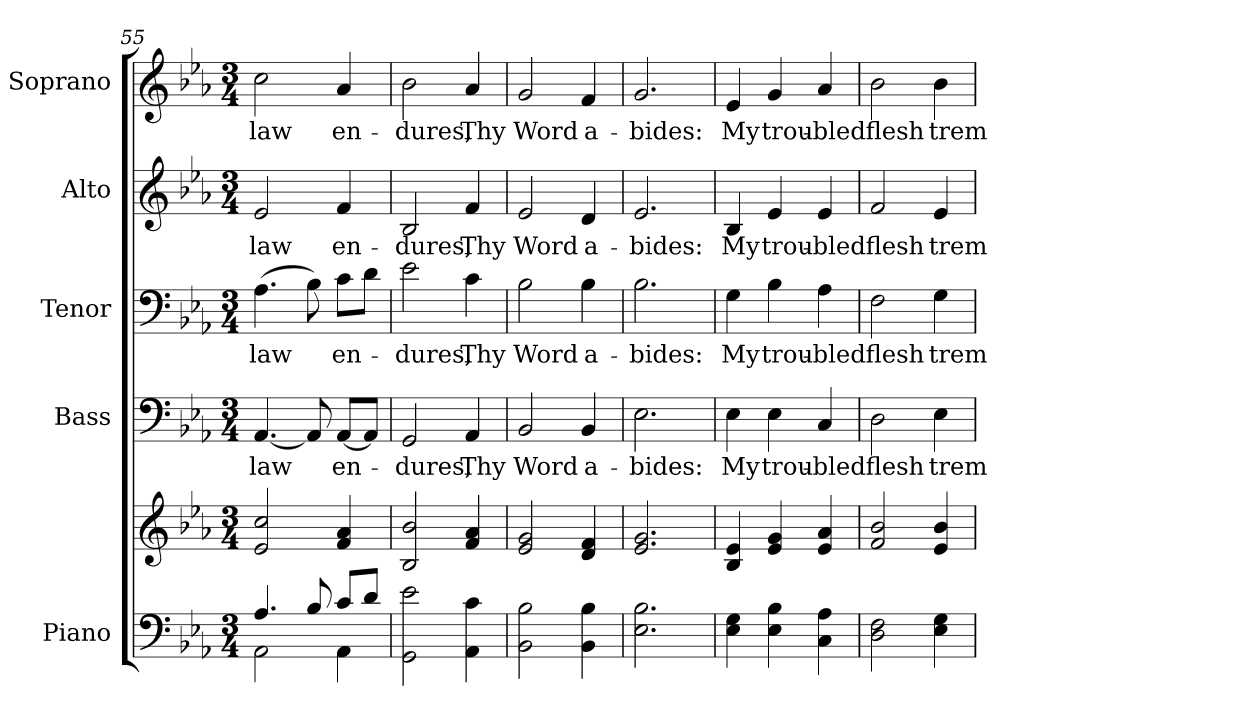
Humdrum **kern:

**kern	**kern	**kern	**text	**kern	**text	**kern	**text	**kern	**text
*part5	*part5	*part4	*part4	*part3	*part3	*part2	*part2	*part1	*part1
*staff6	*staff5	*staff4	*staff4	*staff3	*staff3	*staff2	*staff2	*staff1	*staff1
*I"Piano	*	*I"Bass	*	*I"Tenor	*	*I"Alto	*	*I"Soprano	*
*I'Pno.	*	*I'B.	*	*I'T.	*	*I'A.	*	*I'S.	*
!!LO:PB:g=z
*clefF4	*clefG2	*clefF4	*	*clefF4	*	*clefG2	*	*clefG2	*
*k[b-e-a-]	*k[b-e-a-]	*k[b-e-a-]	*	*k[b-e-a-]	*	*k[b-e-a-]	*	*k[b-e-a-]	*
*E-:	*E-:	*E-:	*	*E-:	*	*E-:	*	*E-:	*
*M3/4	*M3/4	*M3/4	*	*M3/4	*	*M3/4	*	*M3/4	*
=55	=55	=55	=55	=55	=55	=55	=55	=55	=55
*^	*	*	*	*	*	*	*	*	*
!	!	!	!	!LO:LY:b:color=#000000	!	!	!	!	!	!
!	!	!	!	!	!	!LO:LY:b:color=#000000	!	!	!	!
!	!	!	!	!	!	!	!	!LO:LY:b:color=#000000	!	!
!	!	!	!	!	!	!	!	!	!	!LO:LY:b:color=#000000
4.A-i/	2AA-i\	2e-i/ 2cci	[<4.AA-i/	law	(4.A-i\	law	2e-i/	law	2cci\	law
8B-i/	.	.	8AA-i/]	.	8B-i\)	.	.	.	.	.
!	!	!	!	!LO:LY:b:color=#000000	!	!	!	!	!	!
!	!	!	!	!	!	!LO:LY:b:color=#000000	!	!	!	!
!	!	!	!	!	!	!	!	!LO:LY:b:color=#000000	!	!
!	!	!	!	!	!	!	!	!	!	!LO:LY:b:color=#000000
8ci/L	4AA-i\	4fi/ 4a-i	[<8AA-i/L	en-	8ci\L	en-	4fi/	en-	4a-i/	en-
8di/J	.	.	8AA-i/J]	.	8di\J	.	.	.	.	.
*v	*v	*	*	*	*	*	*	*	*	*
=56	=56	=56	=56	=56	=56	=56	=56	=56	=56
!	!	!	!LO:LY:b:color=#000000	!	!	!	!	!	!
!	!	!	!	!	!LO:LY:b:color=#000000	!	!	!	!
!	!	!	!	!	!	!	!LO:LY:b:color=#000000	!	!
!	!	!	!	!	!	!	!	!	!LO:LY:b:color=#000000
2GGi\ 2e-i	2B-i/ 2b-i	2GGi/	-dures,	2e-i\	-dures,	2B-i/	-dures,	2b-i\	-dures,
!	!	!	!LO:LY:b:color=#000000	!	!	!	!	!	!
!	!	!	!	!	!LO:LY:b:color=#000000	!	!	!	!
!	!	!	!	!	!	!	!LO:LY:b:color=#000000	!	!
!	!	!	!	!	!	!	!	!	!LO:LY:b:color=#000000
4AA-i\ 4ci	4fi/ 4a-i	4AA-i/	Thy	4ci\	Thy	4fi/	Thy	4a-i/	Thy
=57	=57	=57	=57	=57	=57	=57	=57	=57	=57
!	!	!	!LO:LY:b:color=#000000	!	!	!	!	!	!
!	!	!	!	!	!LO:LY:b:color=#000000	!	!	!	!
!	!	!	!	!	!	!	!LO:LY:b:color=#000000	!	!
!	!	!	!	!	!	!	!	!	!LO:LY:b:color=#000000
2BB-i\ 2B-i	2e-i/ 2gi	2BB-i/	Word	2B-i\	Word	2e-i/	Word	2gi/	Word
!	!	!	!LO:LY:b:color=#000000	!	!	!	!	!	!
!	!	!	!	!	!LO:LY:b:color=#000000	!	!	!	!
!	!	!	!	!	!	!	!LO:LY:b:color=#000000	!	!
!	!	!	!	!	!	!	!	!	!LO:LY:b:color=#000000
4BB-i\ 4B-i	4di/ 4fi	4BB-i/	a-	4B-i\	a-	4di/	a-	4fi/	a-
!!LO:PB:g=z
=58	=58	=58	=58	=58	=58	=58	=58	=58	=58
!	!	!	!LO:LY:b:color=#000000	!	!	!	!	!	!
!	!	!	!	!	!LO:LY:b:color=#000000	!	!	!	!
!	!	!	!	!	!	!	!LO:LY:b:color=#000000	!	!
!	!	!	!	!	!	!	!	!	!LO:LY:b:color=#000000
2.E-i\ 2.B-i	2.e-i/ 2.gi	2.E-i\	-bides:	2.B-i\	-bides:	2.e-i/	-bides:	2.gi/	-bides:
=59	=59	=59	=59	=59	=59	=59	=59	=59	=59
!	!	!	!LO:LY:b:color=#000000	!	!	!	!	!	!
!	!	!	!	!	!LO:LY:b:color=#000000	!	!	!	!
!	!	!	!	!	!	!	!LO:LY:b:color=#000000	!	!
!	!	!	!	!	!	!	!	!	!LO:LY:b:color=#000000
4E-i\ 4Gi	4B-i/ 4e-i	4E-i\	My	4Gi\	My	4B-i/	My	4e-i/	My
!	!	!	!LO:LY:b:color=#000000	!	!	!	!	!	!
!	!	!	!	!	!LO:LY:b:color=#000000	!	!	!	!
!	!	!	!	!	!	!	!LO:LY:b:color=#000000	!	!
!	!	!	!	!	!	!	!	!	!LO:LY:b:color=#000000
4E-i\ 4B-i	4e-i/ 4gi	4E-i\	trou-	4B-i\	trou-	4e-i/	trou-	4gi/	trou-
!	!	!	!LO:LY:b:color=#000000	!	!	!	!	!	!
!	!	!	!	!	!LO:LY:b:color=#000000	!	!	!	!
!	!	!	!	!	!	!	!LO:LY:b:color=#000000	!	!
!	!	!	!	!	!	!	!	!	!LO:LY:b:color=#000000
4Ci\ 4A-i	4e-i/ 4a-i	4Ci/	-bled	4A-i\	-bled	4e-i/	-bled	4a-i/	-bled
=60	=60	=60	=60	=60	=60	=60	=60	=60	=60
!	!	!	!LO:LY:b:color=#000000	!	!	!	!	!	!
!	!	!	!	!	!LO:LY:b:color=#000000	!	!	!	!
!	!	!	!	!	!	!	!LO:LY:b:color=#000000	!	!
!	!	!	!	!	!	!	!	!	!LO:LY:b:color=#000000
2Di\ 2Fi	2fi/ 2b-i	2Di\	flesh	2Fi\	flesh	2fi/	flesh	2b-i\	flesh
!	!	!	!LO:LY:b:color=#000000	!	!	!	!	!	!
!	!	!	!	!	!LO:LY:b:color=#000000	!	!	!	!
!	!	!	!	!	!	!	!LO:LY:b:color=#000000	!	!
!	!	!	!	!	!	!	!	!	!LO:LY:b:color=#000000
4E-i\ 4Gi	4e-i/ 4b-i	4E-i\	trem	4Gi\	trem	4e-i/	trem	4b-i\	trem
=	=	=	=	=	=	=	=	=	=
*-	*-	*-	*-	*-	*-	*-	*-	*-	*-
